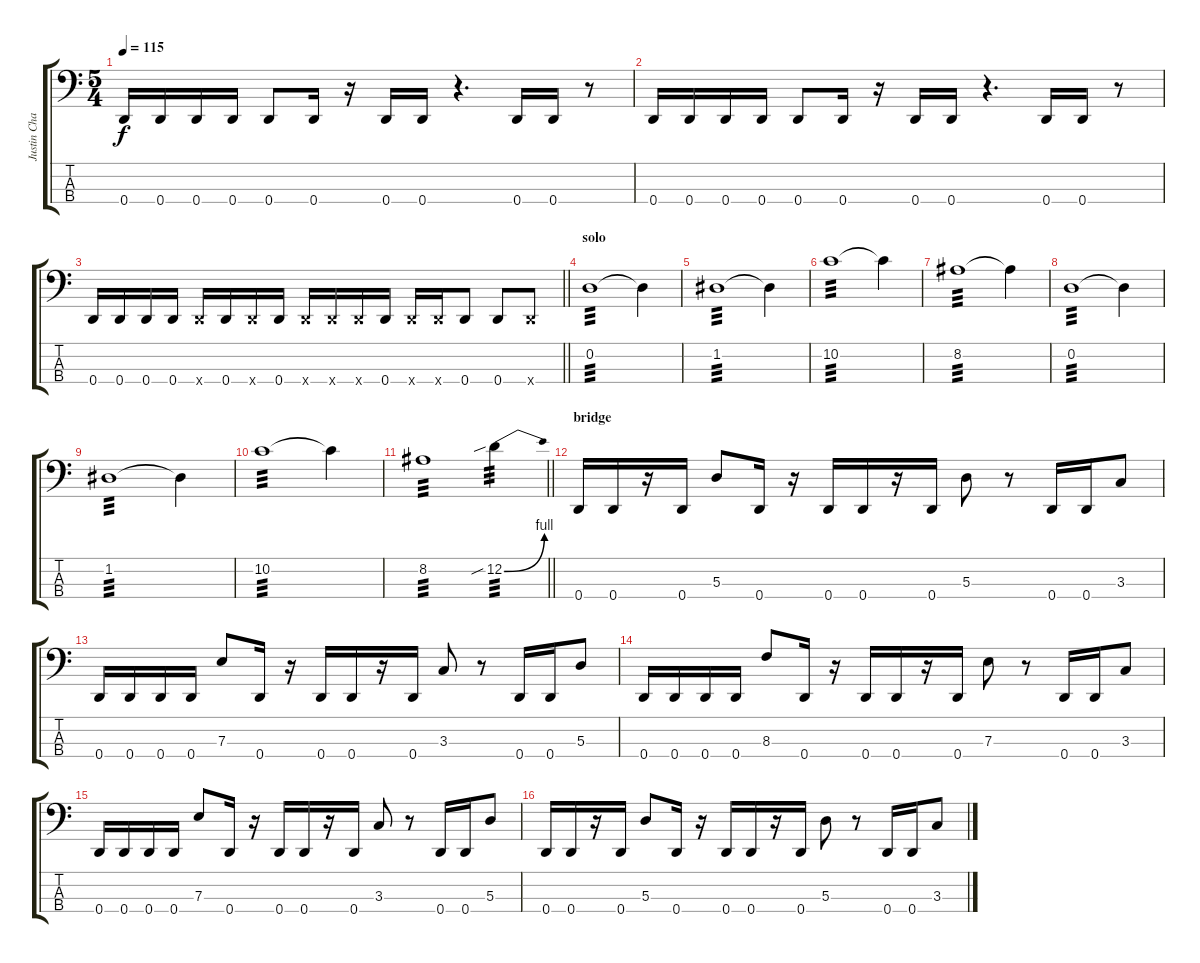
\track ("Justin Chancellor" "Justin Cha") {instrument electricbassfinger}
\staff {score tabs}
\tuning (G2 D2 A1 D1) {hide}
\ts (5 4)
\tempo 115
\clef f4
\ks c
0.4.16{dy f} 0.4.16 0.4.16 0.4.16 0.4.8 0.4.16 r.16 0.4.16 0.4.16 r.4{d} 0.4.16 0.4.16 r.8 |
0.4.16 0.4.16 0.4.16 0.4.16 0.4.8 0.4.16 r.16 0.4.16 0.4.16 r.4{d} 0.4.16 0.4.16 r.8 |
\barLineRight lightlight
0.4.16 0.4.16 0.4.16 0.4.16 0.4{x}.16 0.4.16 0.4{x}.16 0.4.16 0.4{x}.16 0.4{x}.16 0.4{x}.16 0.4.16 0.4{x}.16 0.4{x}.16 0.4.8 0.4.8 0.4{x}.8 |
\section ("" "solo")
0.2.1{tp 3 volume 16 instrument electricguitarclean} 0.2{t}.4 |
1.2.1{tp 3} 1.2{t}.4 |
10.2.1{tp 3} 10.2{t}.4 |
8.2.1{tp 3} 8.2{t}.4 |
0.2.1{tp 3 instrument electricguitarclean} 0.2{t}.4 |
1.2.1{tp 3} 1.2{t}.4 |
10.2.1{tp 3} 10.2{t}.4 |
\barLineRight lightlight
8.2.1{tp 3} 12.2{be (bend 0 0 60 4) sib}.4{tp 3} |
\section ("" "bridge")
0.4.16{instrument electricbassfinger} 0.4.16 r.16 0.4.16 5.3.8 0.4.16 r.16 0.4.16 0.4.16 r.16 0.4.16 5.3.8 r.8 0.4.16 0.4.16 3.3.8 |
0.4.16 0.4.16 0.4.16 0.4.16 7.3.8 0.4.16 r.16 0.4.16 0.4.16 r.16 0.4.16 3.3.8 r.8 0.4.16 0.4.16 5.3.8 |
0.4.16 0.4.16 0.4.16 0.4.16 8.3.8 0.4.16 r.16 0.4.16 0.4.16 r.16 0.4.16 7.3.8 r.8 0.4.16 0.4.16 3.3.8 |
0.4.16 0.4.16 0.4.16 0.4.16 7.3.8 0.4.16 r.16 0.4.16 0.4.16 r.16 0.4.16 3.3.8 r.8 0.4.16 0.4.16 5.3.8 |
0.4.16 0.4.16 r.16 0.4.16 5.3.8 0.4.16 r.16 0.4.16 0.4.16 r.16 0.4.16 5.3.8 r.8 0.4.16 0.4.16 3.3.8
